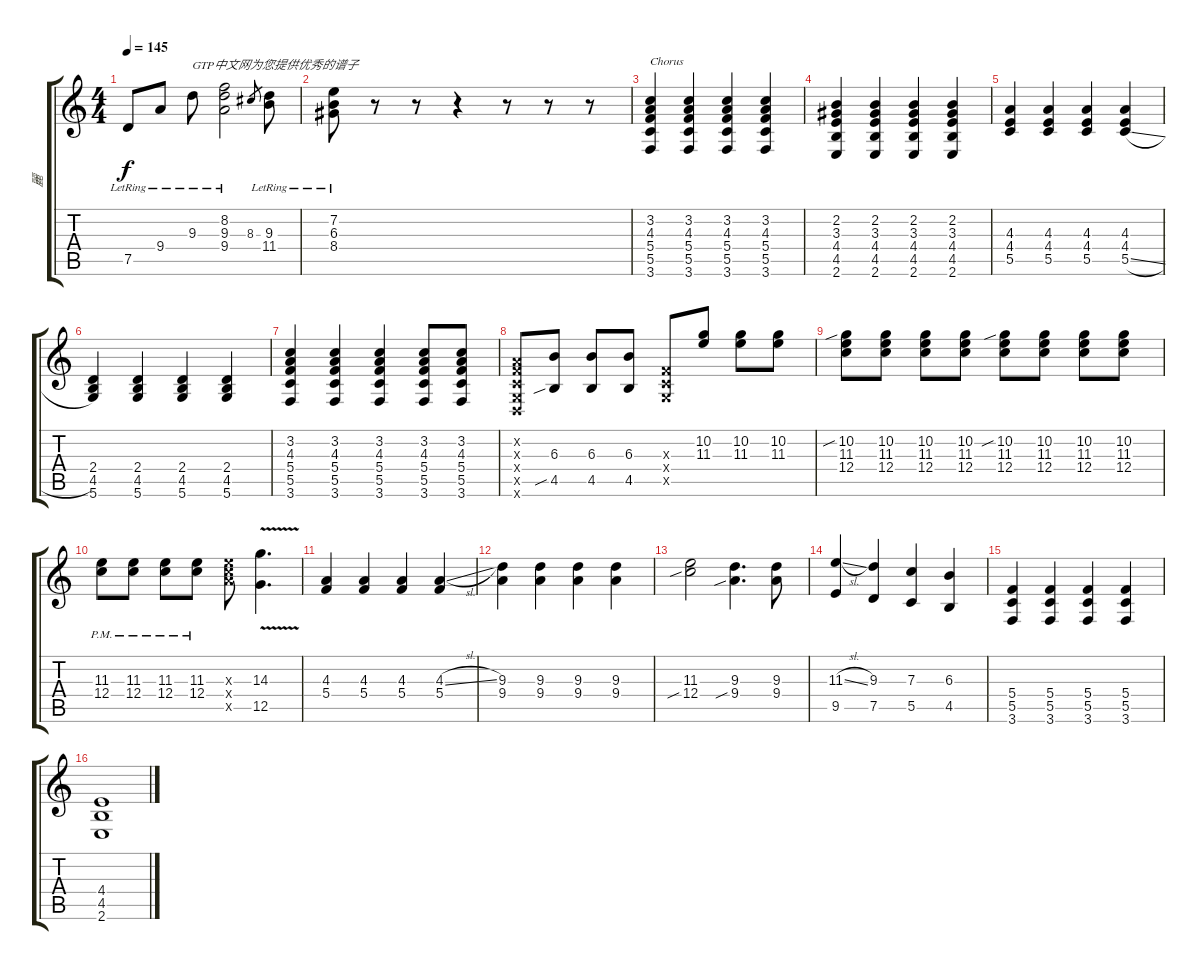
\track ("麗" "麗") {instrument acousticguitarnylon}
\staff {score tabs}
\tuning (D4 A3 F3 C3 G2 D2) {hide}
\ts (4 4)
\tempo 145
\clef g2
\ks c
7.5{lr}.8{dy f} 9.4{lr}.8 9.3{lr}.8{txt "GTP中文网为您提供优秀的谱子"} (8.2{lr} 9.3{lr} 9.4{lr}).2 8.3.8{gr} (9.3{lr} 11.4).8 |
(7.2{lr} 6.3{lr} 8.4).8 r.8 r.8 r.4 r.8 r.8 r.8 |
(3.2 4.3 5.4 5.5 3.6).4{txt "Chorus" instrument distortionguitar} (3.2 4.3 5.4 5.5 3.6).4 (3.2 4.3 5.4 5.5 3.6).4 (3.2 4.3 5.4 5.5 3.6).4 |
(2.2 3.3 4.4 4.5 2.6).4 (2.2 3.3 4.4 4.5 2.6).4 (2.2 3.3 4.4 4.5 2.6).4 (2.2 3.3 4.4 4.5 2.6).4 |
(4.3 4.4 5.5).4 (4.3 4.4 5.5).4 (4.3 4.4 5.5).4 (4.3 4.4 5.5{sl}).4 |
(2.4 4.5 5.6).4 (2.4 4.5 5.6).4 (2.4 4.5 5.6).4 (2.4 4.5 5.6).4 |
(3.2 4.3 5.4 5.5 3.6).4 (3.2 4.3 5.4 5.5 3.6).4 (3.2 4.3 5.4 5.5 3.6).4 (3.2 4.3 5.4 5.5 3.6).8 (3.2 4.3 5.4 5.5 3.6).8 |
(0.2{x} 0.3{x} 0.4{x} 0.5{x} 0.6{x}).8 (6.3 4.5{sib}).8 (6.3 4.5).8 (6.3 4.5).8 (0.3{x} 0.4{x} 0.5{x}).8 (10.2 11.3).8 (10.2 11.3).8 (10.2 11.3).8 |
(10.2{sib} 11.3 12.4).8 (10.2 11.3 12.4).8 (10.2 11.3 12.4).8 (10.2 11.3 12.4).8 (10.2{sib} 11.3 12.4).8 (10.2 11.3 12.4).8 (10.2 11.3 12.4).8 (10.2 11.3 12.4).8 |
(11.3{pm} 12.4{pm}).8 (11.3{pm} 12.4{pm}).8 (11.3{pm} 12.4{pm}).8 (11.3{pm} 12.4{pm}).8 (11.3{x} 12.4{x} 14.5{x}).8 (14.3{v} 12.5{v}).4{d} |
(4.3 5.4).4 (4.3 5.4).4 (4.3 5.4).4 (4.3{sl} 5.4).4 |
(9.3 9.4).4 (9.3 9.4).4 (9.3 9.4).4 (9.3 9.4).4 |
(11.3 12.4{sib}).2 (9.3 9.4{sib}).4{d} (9.3 9.4).8 |
(11.3{sl} 9.5).4 (9.3 7.5).4 (7.3 5.5).4 (6.3 4.5).4 |
(5.4 5.5 3.6).4 (5.4 5.5 3.6).4 (5.4 5.5 3.6).4 (5.4 5.5 3.6).4 |
(4.4 4.5 2.6).1
